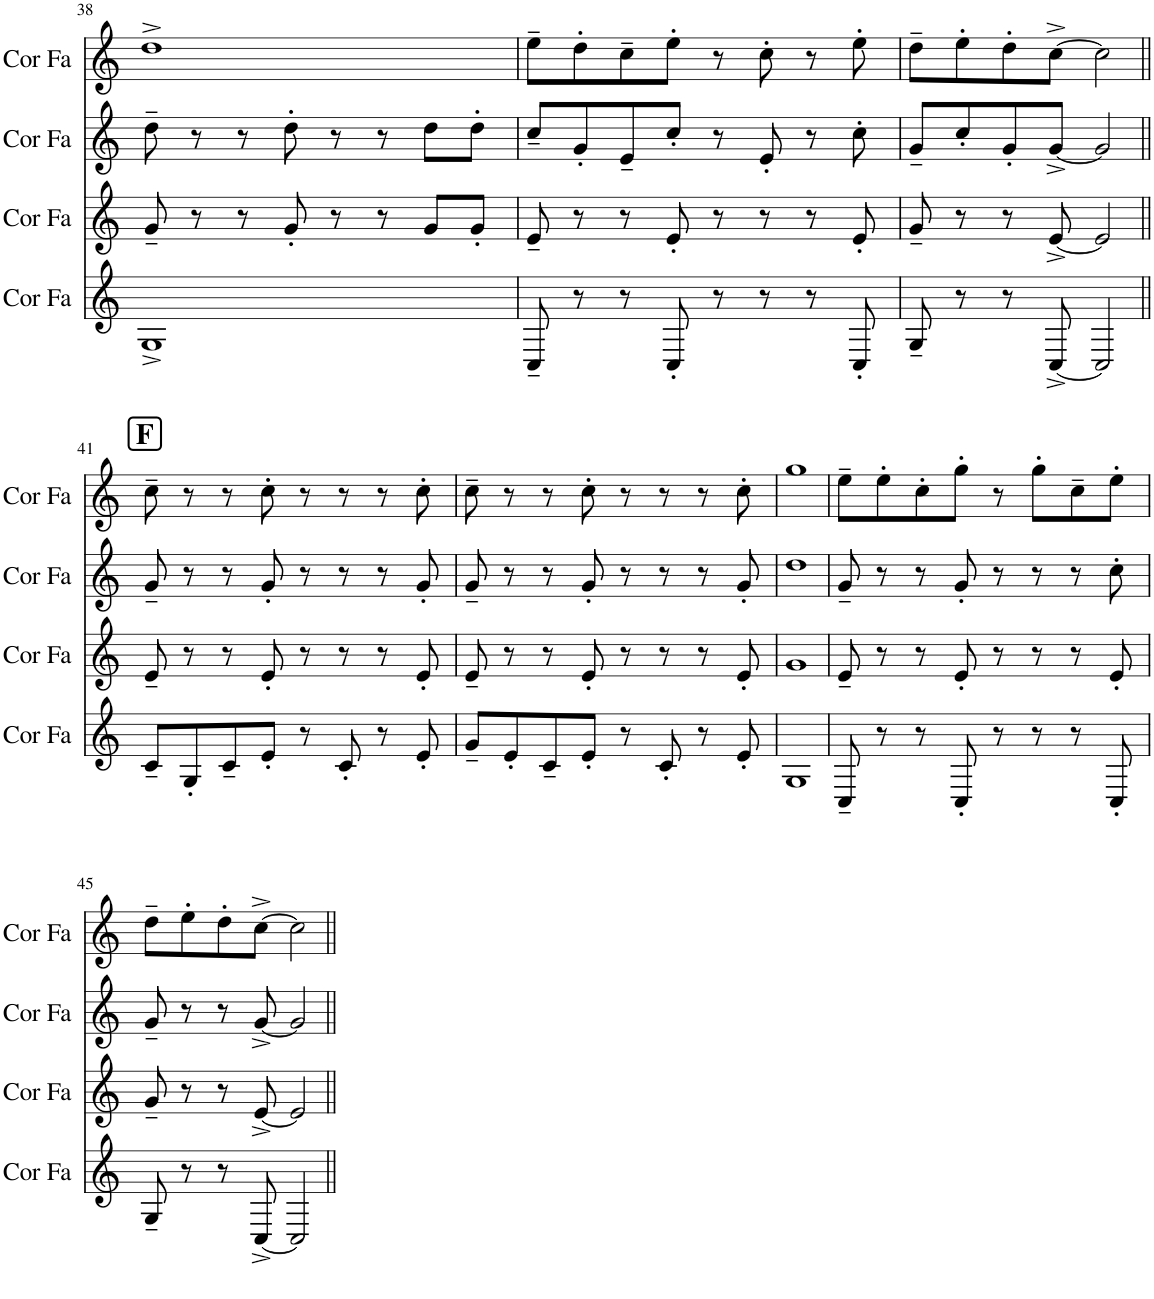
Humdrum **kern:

**kern	**kern	**kern	**kern
*part4	*part3	*part2	*part1
*staff4	*staff3	*staff2	*staff1
*I"Cor en Fa	*I"Cor en Fa	*I"Cor en Fa	*I"Cor en Fa
*I'Cor Fa	*I'Cor Fa	*I'Cor Fa	*I'Cor Fa
!!LO:PB:g=z
*clefG2	*clefG2	*clefG2	*clefG2
*Trd4c7	*Trd4c7	*Trd4c7	*Trd4c7
*k[]	*k[]	*k[]	*k[]
*M4/4	*M4/4	*M4/4	*M4/4
=38	=38	=38	=38
1G^	8g~/	8dd~\	1dd^
.	8r	8r	.
.	8r	8r	.
.	8g'/	8dd'\	.
.	8r	8r	.
.	8r	8r	.
.	8g/L	8dd\L	.
.	8g'/J	8dd'\J	.
=39	=39	=39	=39
8C~/	8e~/	8cc~/L	8ee~\L
8r	8r	8g'/	8dd'\
8r	8r	8e~/	8cc~\
8C'/	8e'/	8cc'/J	8ee'\J
8r	8r	8r	8r
8r	8r	8e'/	8cc'\
8r	8r	8r	8r
8C'/	8e'/	8cc'\	8ee'\
=40	=40	=40	=40
8G~/	8g~/	8g~/L	8dd~\L
8r	8r	8cc'/	8ee'\
8r	8r	8g'/	8dd'\
[8C^/	[8e^/	[8g^/J	[8cc^\J
2C/]	2e/]	2g/]	2cc\]
!!LO:LB:g=z
!!LO:REH:place=s1:a:B:cj:fs=14:t=F
=41||	=41||	=41||	=41||
8c~/L	8e~/	8g~/	8cc~\
8G'/	8r	8r	8r
8c~/	8r	8r	8r
8e'/J	8e'/	8g'/	8cc'\
8r	8r	8r	8r
8c'/	8r	8r	8r
8r	8r	8r	8r
8e'/	8e'/	8g'/	8cc'\
=42	=42	=42	=42
8g~/L	8e~/	8g~/	8cc~\
8e'/	8r	8r	8r
8c~/	8r	8r	8r
8e'/J	8e'/	8g'/	8cc'\
8r	8r	8r	8r
8c'/	8r	8r	8r
8r	8r	8r	8r
8e'/	8e'/	8g'/	8cc'\
=43	=43	=43	=43
1G	1g	1dd	1gg
=44	=44	=44	=44
8C~/	8e~/	8g~/	8ee~\L
8r	8r	8r	8ee'\
8r	8r	8r	8cc'\
8C'/	8e'/	8g'/	8gg'\J
8r	8r	8r	8r
8r	8r	8r	8gg'\L
8r	8r	8r	8cc~\
8C'/	8e'/	8cc'\	8ee'\J
!!LO:LB:g=z
=45	=45	=45	=45
8G~/	8g~/	8g~/	8dd~\L
8r	8r	8r	8ee'\
8r	8r	8r	8dd'\
[8C^/	[8e^/	[8g^/	[8cc^\J
2C/]	2e/]	2g/]	2cc\]
=||	=||	=||	=||
*-	*-	*-	*-
